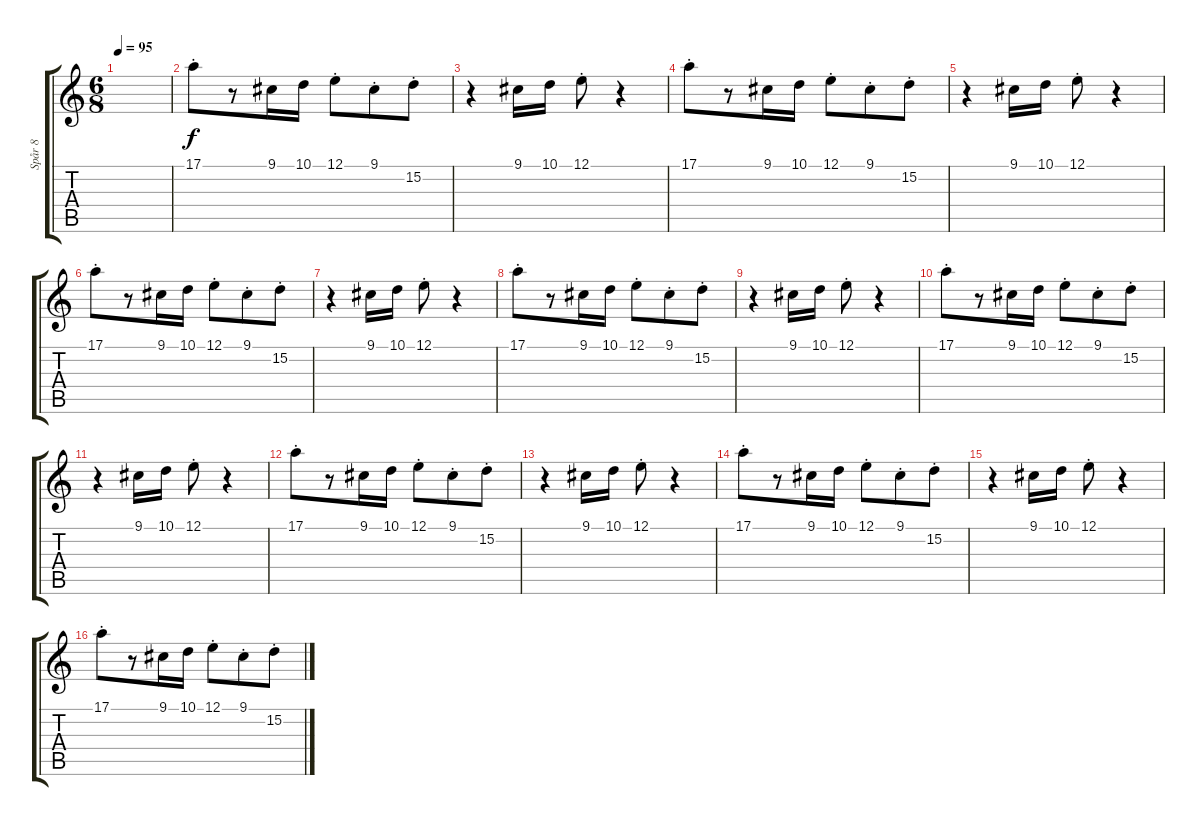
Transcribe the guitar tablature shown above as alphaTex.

\track ("Spår 8" "Spår 8") {instrument piccolo}
\staff {score tabs}
\tuning (E4 B3 G3 D3 A2 E2) {hide}
\ts (6 8)
\tempo 95
\clef g2
\ks c
|
17.1{st}.8 r.8 9.1.16 10.1.16 12.1{st}.8 9.1{st}.8 15.2{st}.8 |
r.4 9.1.16 10.1.16 12.1{st}.8 r.4 |
17.1{st}.8 r.8 9.1.16 10.1.16 12.1{st}.8 9.1{st}.8 15.2{st}.8 |
r.4 9.1.16 10.1.16 12.1{st}.8 r.4 |
17.1{st}.8 r.8 9.1.16 10.1.16 12.1{st}.8 9.1{st}.8 15.2{st}.8 |
r.4 9.1.16 10.1.16 12.1{st}.8 r.4 |
17.1{st}.8 r.8 9.1.16 10.1.16 12.1{st}.8 9.1{st}.8 15.2{st}.8 |
r.4 9.1.16 10.1.16 12.1{st}.8 r.4 |
17.1{st}.8 r.8 9.1.16 10.1.16 12.1{st}.8 9.1{st}.8 15.2{st}.8 |
r.4 9.1.16 10.1.16 12.1{st}.8 r.4 |
17.1{st}.8 r.8 9.1.16 10.1.16 12.1{st}.8 9.1{st}.8 15.2{st}.8 |
r.4 9.1.16 10.1.16 12.1{st}.8 r.4 |
17.1{st}.8 r.8 9.1.16 10.1.16 12.1{st}.8 9.1{st}.8 15.2{st}.8 |
r.4 9.1.16 10.1.16 12.1{st}.8 r.4 |
17.1{st}.8 r.8 9.1.16 10.1.16 12.1{st}.8 9.1{st}.8 15.2{st}.8
